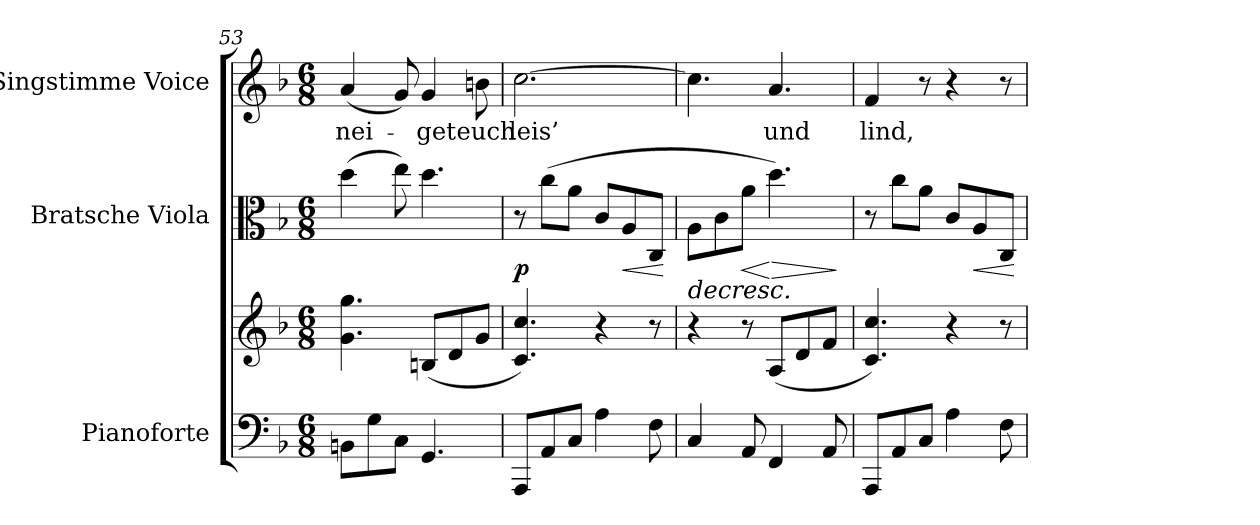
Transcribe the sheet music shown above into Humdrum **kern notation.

**kern	**kern	**kern	**dynam	**kern	**text
*part3	*part3	*part2	*part2	*part1	*part1
*staff4	*staff3	*staff2	*staff2	*staff1	*staff1
*I"Pianoforte	*	*I"Bratsche Viola	*	*I"Singstimme Voice	*
*I'Pno	*	*I'Vla	*	*	*
*clefF4	*clefG2	*clefC3	*	*clefG2	*
*k[b-]	*k[b-]	*k[b-]	*	*k[b-]	*
*M6/8	*M6/8	*M6/8	*	*M6/8	*
=53	=53	=53	=53	=53	=53
!	!	!	!	!	!LO:LY:b
8BBn\L	4.g\ 4.gg\	(>4dd\	.	(<4a/	nei-
8G\	.	.	.	.	.
8C\J	.	8ee\)	.	8g/)	.
!	!	!	!	!	!LO:LY:b
4.GG/	(>8Bn/L	4.dd\	.	4g/	-get
.	8d/	.	.	.	.
!	!	!	!	!	!LO:LY:b
.	8g/J	.	.	8bn\	euch
=54	=54	=54	=54	=54	=54
!	!	!	!LO:DY:b	!	!LO:LY:b
8AAA/L	4.c/ 4.cc/)	8r	p	[2.cc\	leis’
8AA/	.	(>8cc\L	.	.	.
8C/J	.	8a\J	.	.	.
4A\	4r	8c/L	.	.	.
!	!	!	!LO:HP:b	!	!
.	.	8A/	<	.	.
8F\	8r	8C/J	.	.	.
.	.	.	[	.	.
!!LO:PB:g=z
=55	=55	=55	=55	=55	=55
!	!	!	!LO:HP:b	!	!
4C/	4r	8A\L	>	4.cc\]	.
.	.	8c\	.	.	.
!	!	!	!LO:HP:b	!	!
8AA/	8r	8a\J	<	.	.
!	!	!	!LO:HP:n=1:b	!	!LO:LY:b
4FF/	(>8A/L	4.dd\)	] [ >	4.a/	und
.	8d/	.	.	.	.
8AA/	8f/J	.	.	.	.
.	.	.	]	.	.
=56	=56	=56	=56	=56	=56
!	!	!	!	!	!LO:LY:b
8AAA/L	4.c/ 4.cc/)	8r	.	4f/	lind,
8AA/	.	8cc\L	.	.	.
8C/J	.	8a\J	.	8r	.
4A\	4r	8c/L	.	4r	.
!	!	!	!LO:HP:b	!	!
.	.	8A/	<	.	.
8F\	8r	8C/J	.	8r	.
.	.	.	[	.	.
=	=	=	=	=	=
*-	*-	*-	*-	*-	*-
